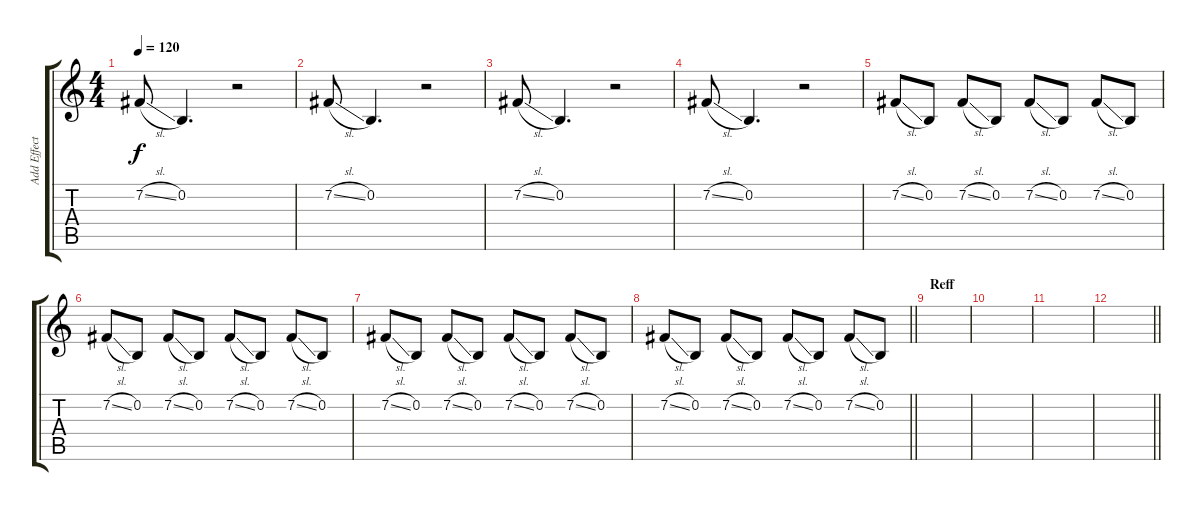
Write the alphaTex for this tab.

\track ("Add Effect" "Add Effect") {instrument fx7echoes}
\staff {score tabs}
\tuning (E4 B3 G3 D3 A2 E2) {hide}
\ts (4 4)
\tempo 120
\clef g2
\ks c
7.2{sl}.8{dy f} 0.2.4{d} r.2 |
7.2{sl}.8 0.2.4{d} r.2 |
7.2{sl}.8 0.2.4{d} r.2 |
7.2{sl}.8 0.2.4{d} r.2 |
7.2{sl}.8 0.2.8 7.2{sl}.8 0.2.8 7.2{sl}.8 0.2.8 7.2{sl}.8 0.2.8 |
7.2{sl}.8 0.2.8 7.2{sl}.8 0.2.8 7.2{sl}.8 0.2.8 7.2{sl}.8 0.2.8 |
7.2{sl}.8 0.2.8 7.2{sl}.8 0.2.8 7.2{sl}.8 0.2.8 7.2{sl}.8 0.2.8 |
\barLineRight lightlight
7.2{sl}.8 0.2.8 7.2{sl}.8 0.2.8 7.2{sl}.8 0.2.8 7.2{sl}.8 0.2.8 |
\section ("" "Reff")
|
|
|
\barLineRight lightlight
